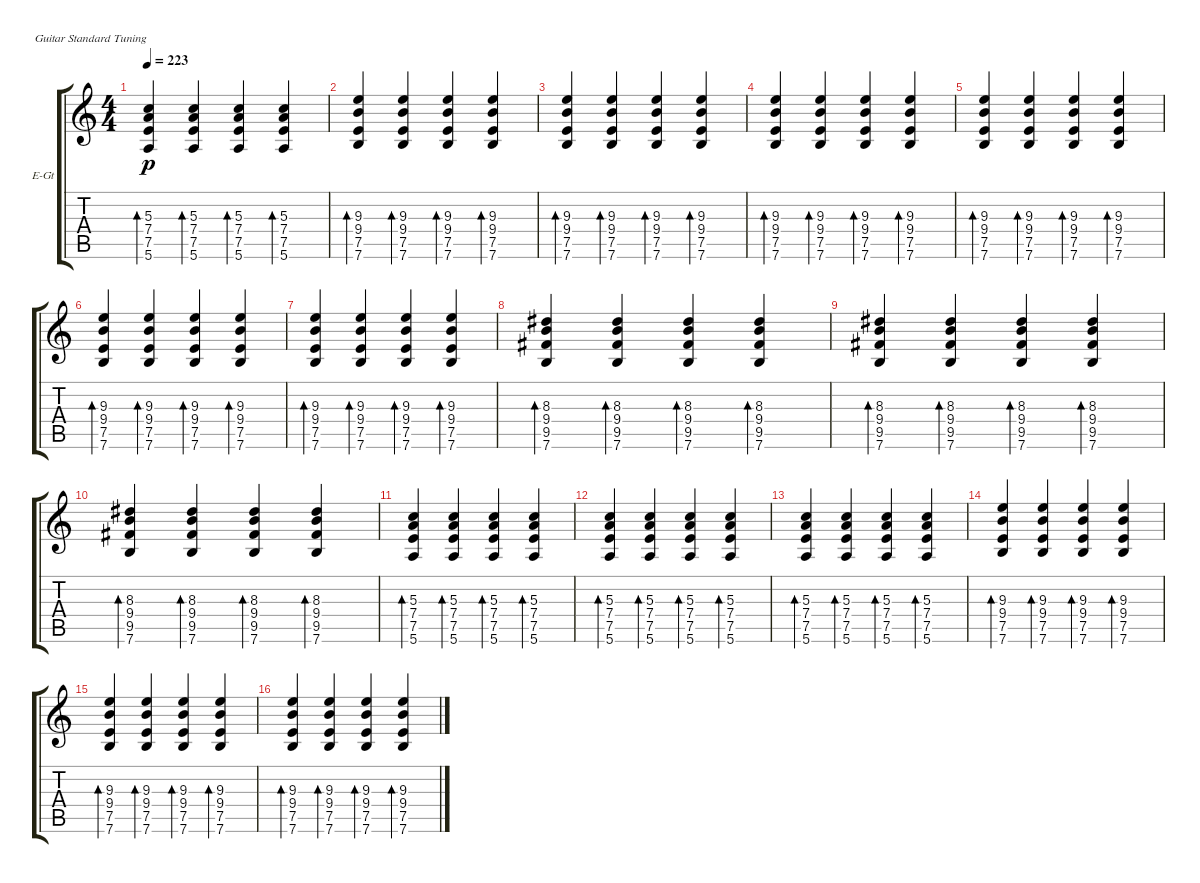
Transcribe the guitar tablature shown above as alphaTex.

\defaultSystemsLayout 4
\bracketExtendMode groupsimilarinstruments
\firstSystemTrackNameOrientation horizontal
\otherSystemsTrackNameOrientation horizontal
\track ("Electric Guitar" "E-Gt") {instrument electricguitarclean}
\staff {score tabs}
\tuning (E4 B3 G3 D3 A2 E2)
\ts (4 4)
\tempo 223
\clef g2
\scale
0.333333
\ks c
(5.6 7.5 7.4 5.3).4{bd 65 dy p} (5.6 7.5 7.4 5.3).4{bd 65} (5.6 7.5 7.4 5.3).4{bd 65} (5.6 7.5 7.4 5.3).4{bd 65} |
\scale
0.333333 (7.6 7.5 9.4 9.3).4{bd 67} (7.6 7.5 9.4 9.3).4{bd 67} (7.6 7.5 9.4 9.3).4{bd 67} (7.6 7.5 9.4 9.3).4{bd 67} |
\scale
0.333333 (7.6 7.5 9.4 9.3).4{bd 67} (7.6 7.5 9.4 9.3).4{bd 67} (7.6 7.5 9.4 9.3).4{bd 67} (7.6 7.5 9.4 9.3).4{bd 67} |
\scale
0.333333 (7.6 7.5 9.4 9.3).4{bd 67} (7.6 7.5 9.4 9.3).4{bd 67} (7.6 7.5 9.4 9.3).4{bd 67} (7.6 7.5 9.4 9.3).4{bd 67} |
\scale
0.333333 (7.6 7.5 9.4 9.3).4{bd 67} (7.6 7.5 9.4 9.3).4{bd 67} (7.6 7.5 9.4 9.3).4{bd 67} (7.6 7.5 9.4 9.3).4{bd 67} |
\scale
0.333333 (7.6 7.5 9.4 9.3).4{bd 67} (7.6 7.5 9.4 9.3).4{bd 67} (7.6 7.5 9.4 9.3).4{bd 67} (7.6 7.5 9.4 9.3).4{bd 67} |
\scale
0.333333 (7.6 7.5 9.4 9.3).4{bd 67} (7.6 7.5 9.4 9.3).4{bd 67} (7.6 7.5 9.4 9.3).4{bd 67} (7.6 7.5 9.4 9.3).4{bd 67} |
\scale
0.333333 (7.6 9.5 9.4 8.3).4{bd 67} (7.6 9.5 9.4 8.3).4{bd 67} (7.6 9.5 9.4 8.3).4{bd 67} (7.6 9.5 9.4 8.3).4{bd 67} |
\scale
0.333333 (7.6 9.5 9.4 8.3).4{bd 67} (7.6 9.5 9.4 8.3).4{bd 67} (7.6 9.5 9.4 8.3).4{bd 67} (7.6 9.5 9.4 8.3).4{bd 67} |
\scale
0.333333 (7.6 9.5 9.4 8.3).4{bd 67} (7.6 9.5 9.4 8.3).4{bd 67} (7.6 9.5 9.4 8.3).4{bd 67} (7.6 9.5 9.4 8.3).4{bd 67} |
\scale
0.333333 (5.6 7.5 7.4 5.3).4{bd 65} (5.6 7.5 7.4 5.3).4{bd 65} (5.6 7.5 7.4 5.3).4{bd 65} (5.6 7.5 7.4 5.3).4{bd 65} |
\scale
0.333333 (5.6 7.5 7.4 5.3).4{bd 65} (5.6 7.5 7.4 5.3).4{bd 65} (5.6 7.5 7.4 5.3).4{bd 65} (5.6 7.5 7.4 5.3).4{bd 65} |
\scale
0.333333 (5.6 7.5 7.4 5.3).4{bd 65} (5.6 7.5 7.4 5.3).4{bd 65} (5.6 7.5 7.4 5.3).4{bd 65} (5.6 7.5 7.4 5.3).4{bd 65} |
\scale
0.333333 (7.6 7.5 9.4 9.3).4{bd 67} (7.6 7.5 9.4 9.3).4{bd 67} (7.6 7.5 9.4 9.3).4{bd 67} (7.6 7.5 9.4 9.3).4{bd 67} |
\scale
0.333333 (7.6 7.5 9.4 9.3).4{bd 67} (7.6 7.5 9.4 9.3).4{bd 67} (7.6 7.5 9.4 9.3).4{bd 67} (7.6 7.5 9.4 9.3).4{bd 67} |
\scale
0.333333 (7.6 7.5 9.4 9.3).4{bd 67} (7.6 7.5 9.4 9.3).4{bd 67} (7.6 7.5 9.4 9.3).4{bd 67} (7.6 7.5 9.4 9.3).4{bd 67}
